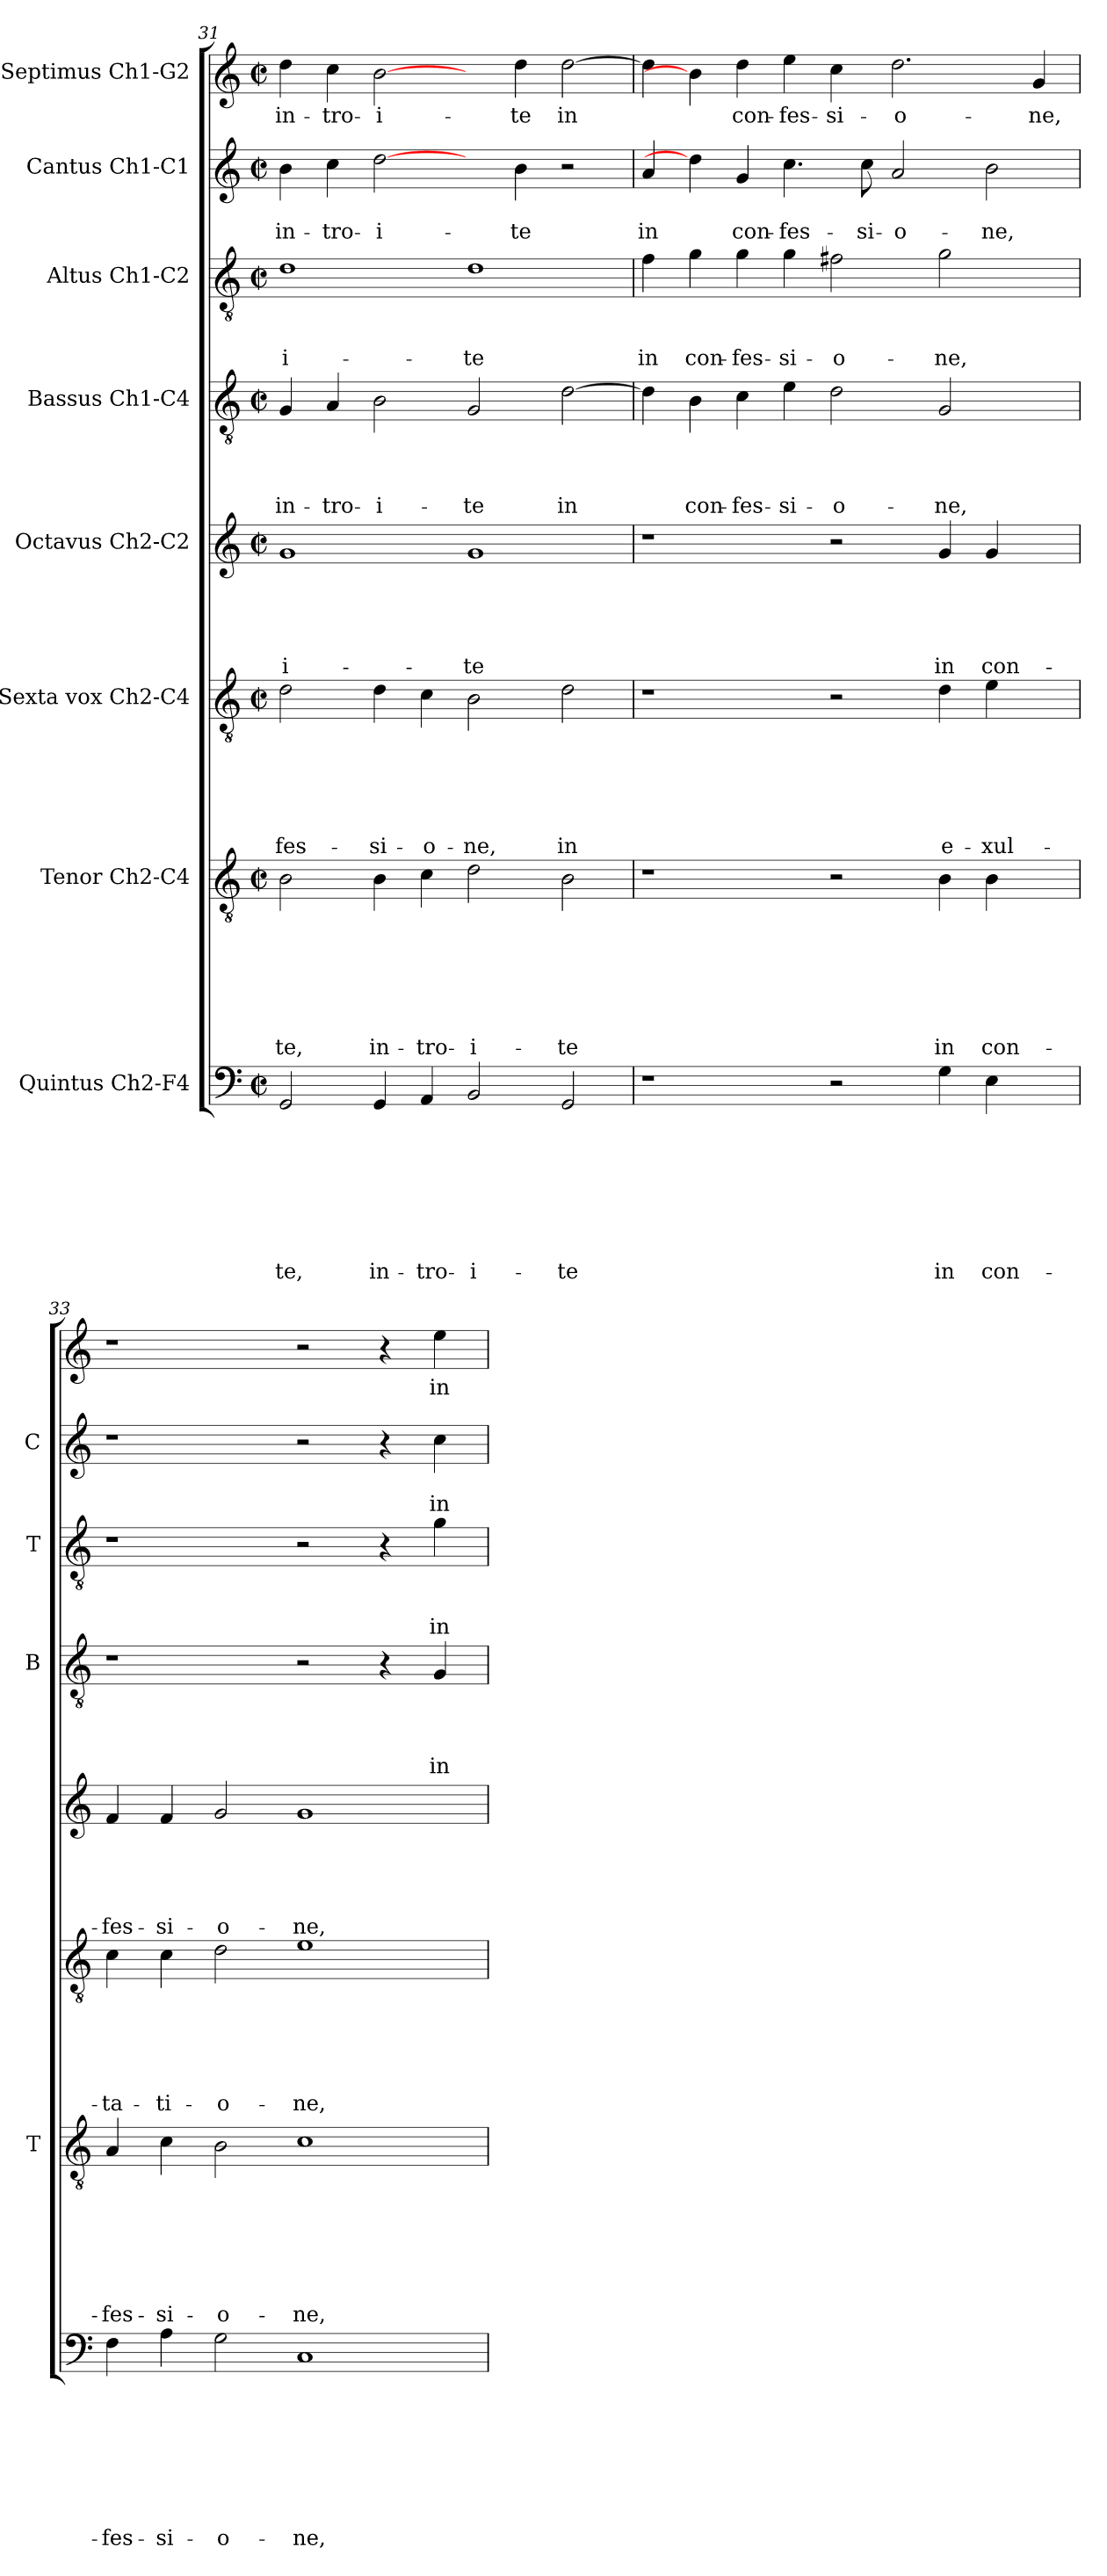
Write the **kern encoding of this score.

**kern	**text	**text	**text	**text	**text	**text	**text	**text	**kern	**text	**text	**text	**text	**text	**text	**text	**kern	**text	**text	**text	**text	**text	**text	**kern	**text	**text	**text	**text	**text	**kern	**text	**text	**text	**text	**kern	**text	**text	**text	**kern	**text	**text	**kern	**text
*part8	*part8	*part8	*part8	*part8	*part8	*part8	*part8	*part8	*part7	*part7	*part7	*part7	*part7	*part7	*part7	*part7	*part6	*part6	*part6	*part6	*part6	*part6	*part6	*part5	*part5	*part5	*part5	*part5	*part5	*part4	*part4	*part4	*part4	*part4	*part3	*part3	*part3	*part3	*part2	*part2	*part2	*part1	*part1
*staff8	*staff8	*staff8	*staff8	*staff8	*staff8	*staff8	*staff8	*staff8	*staff7	*staff7	*staff7	*staff7	*staff7	*staff7	*staff7	*staff7	*staff6	*staff6	*staff6	*staff6	*staff6	*staff6	*staff6	*staff5	*staff5	*staff5	*staff5	*staff5	*staff5	*staff4	*staff4	*staff4	*staff4	*staff4	*staff3	*staff3	*staff3	*staff3	*staff2	*staff2	*staff2	*staff1	*staff1
*I"Quintus Ch2-F4	*	*	*	*	*	*	*	*	*I"Tenor Ch2-C4	*	*	*	*	*	*	*	*I"Sexta vox  Ch2-C4	*	*	*	*	*	*	*I"Octavus Ch2-C2	*	*	*	*	*	*I"Bassus  Ch1-C4	*	*	*	*	*I"Altus Ch1-C2	*	*	*	*I"Cantus Ch1-C1	*	*	*I"Septimus Ch1-G2	*
*	*	*	*	*	*	*	*	*	*I'T	*	*	*	*	*	*	*	*	*	*	*	*	*	*	*	*	*	*	*	*	*I'B	*	*	*	*	*I'T	*	*	*	*I'C	*	*	*	*
*clefF4	*	*	*	*	*	*	*	*	*clefGv2	*	*	*	*	*	*	*	*clefGv2	*	*	*	*	*	*	*clefG2	*	*	*	*	*	*clefGv2	*	*	*	*	*clefGv2	*	*	*	*clefG2	*	*	*clefG2	*
*k[]	*	*	*	*	*	*	*	*	*k[]	*	*	*	*	*	*	*	*k[]	*	*	*	*	*	*	*k[]	*	*	*	*	*	*k[]	*	*	*	*	*k[]	*	*	*	*k[]	*	*	*k[]	*
*C:	*	*	*	*	*	*	*	*	*C:	*	*	*	*	*	*	*	*C:	*	*	*	*	*	*	*C:	*	*	*	*	*	*C:	*	*	*	*	*C:	*	*	*	*C:	*	*	*C:	*
*M2/2	*	*	*	*	*	*	*	*	*M2/2	*	*	*	*	*	*	*	*M2/2	*	*	*	*	*	*	*M2/2	*	*	*	*	*	*M2/2	*	*	*	*	*M2/2	*	*	*	*M2/2	*	*	*M2/2	*
*met(c|)	*	*	*	*	*	*	*	*	*met(c|)	*	*	*	*	*	*	*	*met(c|)	*	*	*	*	*	*	*met(c|)	*	*	*	*	*	*met(c|)	*	*	*	*	*met(c|)	*	*	*	*met(c|)	*	*	*met(c|)	*
=31	=31	=31	=31	=31	=31	=31	=31	=31	=31	=31	=31	=31	=31	=31	=31	=31	=31	=31	=31	=31	=31	=31	=31	=31	=31	=31	=31	=31	=31	=31	=31	=31	=31	=31	=31	=31	=31	=31	=31	=31	=31	=31	=31
!	!	!	!	!	!	!	!	!LO:LY:b	!	!	!	!	!	!	!	!LO:LY:b	!	!	!	!	!	!	!LO:LY:b	!	!	!	!	!	!LO:LY:b	!	!	!	!	!LO:LY:b	!	!	!	!LO:LY:b	!	!	!LO:LY:b	!	!LO:LY:b
2GG/	.	.	.	.	.	.	.	-te,	2B\	.	.	.	.	.	.	-te,	2d\	.	.	.	.	.	-fes-	1g	.	.	.	.	-i-	4G/	.	.	.	in-	1d	.	.	-i-	4b\	.	in-	4dd\	in-
!	!	!	!	!	!	!	!	!	!	!	!	!	!	!	!	!	!	!	!	!	!	!	!	!	!	!	!	!	!	!	!	!	!	!LO:LY:b	!	!	!	!	!	!	!LO:LY:b	!	!LO:LY:b
.	.	.	.	.	.	.	.	.	.	.	.	.	.	.	.	.	.	.	.	.	.	.	.	.	.	.	.	.	.	4A/	.	.	.	-tro-	.	.	.	.	4cc\	.	-tro-	4cc\	-tro-
!	!	!	!	!	!	!	!	!LO:LY:b	!	!	!	!	!	!	!	!LO:LY:b	!	!	!	!	!	!	!LO:LY:b	!	!	!	!	!	!	!	!	!	!	!LO:LY:b	!	!	!	!	!	!	!LO:LY:b	!	!LO:LY:b
4GG/	.	.	.	.	.	.	.	in-	4B\	.	.	.	.	.	.	in-	4d\	.	.	.	.	.	-si-	.	.	.	.	.	.	2B\	.	.	.	-i-	.	.	.	.	[2dd\	.	-i-	[2b\	-i-
!	!	!	!	!	!	!	!	!LO:LY:b	!	!	!	!	!	!	!	!LO:LY:b	!	!	!	!	!	!	!LO:LY:b	!	!	!	!	!	!	!	!	!	!	!	!	!	!	!	!	!	!	!	!
4AA/	.	.	.	.	.	.	.	-tro-	4c\	.	.	.	.	.	.	-tro-	4c\	.	.	.	.	.	-o-	.	.	.	.	.	.	.	.	.	.	.	.	.	.	.	.	.	.	.	.
!	!	!	!	!	!	!	!	!LO:LY:b	!	!	!	!	!	!	!	!LO:LY:b	!	!	!	!	!	!	!LO:LY:b	!	!	!	!	!	!LO:LY:b	!	!	!	!	!LO:LY:b	!	!	!	!LO:LY:b	!	!	!	!	!
2BB/	.	.	.	.	.	.	.	-i-	2d\	.	.	.	.	.	.	-i-	2B\	.	.	.	.	.	-ne,	1g	.	.	.	.	-te	2G/	.	.	.	-te	1d	.	.	-te	4ryy	.	.	4ryy	.
!	!	!	!	!	!	!	!	!	!	!	!	!	!	!	!	!	!	!	!	!	!	!	!	!	!	!	!	!	!	!	!	!	!	!	!	!	!	!	!	!	!LO:LY:b	!	!LO:LY:b
.	.	.	.	.	.	.	.	.	.	.	.	.	.	.	.	.	.	.	.	.	.	.	.	.	.	.	.	.	.	.	.	.	.	.	.	.	.	.	4b\	.	-te	4dd\	-te
!	!	!	!	!	!	!	!	!LO:LY:b	!	!	!	!	!	!	!	!LO:LY:b	!	!	!	!	!	!	!LO:LY:b	!	!	!	!	!	!	!	!	!	!	!LO:LY:b	!	!	!	!	!	!	!	!	!LO:LY:b
2GG/	.	.	.	.	.	.	.	-te	2B\	.	.	.	.	.	.	-te	2d\	.	.	.	.	.	in	.	.	.	.	.	.	[2d\	.	.	.	in	.	.	.	.	2r	.	.	[2dd\	in
=32	=32	=32	=32	=32	=32	=32	=32	=32	=32	=32	=32	=32	=32	=32	=32	=32	=32	=32	=32	=32	=32	=32	=32	=32	=32	=32	=32	=32	=32	=32	=32	=32	=32	=32	=32	=32	=32	=32	=32	=32	=32	=32	=32
!	!	!	!	!	!	!	!	!	!	!	!	!	!	!	!	!	!	!	!	!	!	!	!	!	!	!	!	!	!	!	!	!	!	!	!	!	!	!LO:LY:b	!	!	!LO:LY:b	!	!
1r	.	.	.	.	.	.	.	.	1r	.	.	.	.	.	.	.	1r	.	.	.	.	.	.	1r	.	.	.	.	.	4d\]	.	.	.	.	4f\	.	.	in	4a/	.	in	4dd\]	.
!	!	!	!	!	!	!	!	!	!	!	!	!	!	!	!	!	!	!	!	!	!	!	!	!	!	!	!	!	!	!	!	!	!	!LO:LY:b	!	!	!	!LO:LY:b	!	!	!	!	!
.	.	.	.	.	.	.	.	.	.	.	.	.	.	.	.	.	.	.	.	.	.	.	.	.	.	.	.	.	.	4B\	.	.	.	con-	4g\	.	.	con-	4dd\]	.	.	4b\]	.
!	!	!	!	!	!	!	!	!	!	!	!	!	!	!	!	!	!	!	!	!	!	!	!	!	!	!	!	!	!	!	!	!	!	!LO:LY:b	!	!	!	!LO:LY:b	!	!	!LO:LY:b	!	!LO:LY:b
.	.	.	.	.	.	.	.	.	.	.	.	.	.	.	.	.	.	.	.	.	.	.	.	.	.	.	.	.	.	4c\	.	.	.	-fes-	4g\	.	.	-fes-	4g/	.	con-	4dd\	con-
!	!	!	!	!	!	!	!	!	!	!	!	!	!	!	!	!	!	!	!	!	!	!	!	!	!	!	!	!	!	!	!	!	!	!LO:LY:b	!	!	!	!LO:LY:b	!	!	!LO:LY:b	!	!LO:LY:b
.	.	.	.	.	.	.	.	.	.	.	.	.	.	.	.	.	.	.	.	.	.	.	.	.	.	.	.	.	.	4e\	.	.	.	-si-	4g\	.	.	-si-	4.cc\	.	-fes-	4ee\	-fes-
!	!	!	!	!	!	!	!	!	!	!	!	!	!	!	!	!	!	!	!	!	!	!	!	!	!	!	!	!	!	!	!	!	!	!LO:LY:b	!	!	!	!LO:LY:b	!	!	!	!	!LO:LY:b
2r	.	.	.	.	.	.	.	.	2r	.	.	.	.	.	.	.	2r	.	.	.	.	.	.	2r	.	.	.	.	.	2d\	.	.	.	-o-	2f#X\	.	.	-o-	.	.	.	4cc\	-si-
!	!	!	!	!	!	!	!	!	!	!	!	!	!	!	!	!	!	!	!	!	!	!	!	!	!	!	!	!	!	!	!	!	!	!	!	!	!	!	!	!	!LO:LY:b	!	!
.	.	.	.	.	.	.	.	.	.	.	.	.	.	.	.	.	.	.	.	.	.	.	.	.	.	.	.	.	.	.	.	.	.	.	.	.	.	.	8cc\	.	-si-	.	.
!	!	!	!	!	!	!	!	!	!	!	!	!	!	!	!	!	!	!	!	!	!	!	!	!	!	!	!	!	!	!	!	!	!	!	!	!	!	!	!	!	!LO:LY:b	!	!LO:LY:b
.	.	.	.	.	.	.	.	.	.	.	.	.	.	.	.	.	.	.	.	.	.	.	.	.	.	.	.	.	.	.	.	.	.	.	.	.	.	.	2a/	.	-o-	2.dd\	-o-
!	!	!	!	!	!	!	!	!LO:LY:b	!	!	!	!	!	!	!	!LO:LY:b	!	!	!	!	!	!	!LO:LY:b	!	!	!	!	!	!LO:LY:b	!	!	!	!	!LO:LY:b	!	!	!	!LO:LY:b	!	!	!	!	!
4G\	.	.	.	.	.	.	.	in	4B\	.	.	.	.	.	.	in	4d\	.	.	.	.	.	e-	4g/	.	.	.	.	in	2G/	.	.	.	-ne,	2g\	.	.	-ne,	.	.	.	.	.
!	!	!	!	!	!	!	!	!LO:LY:b	!	!	!	!	!	!	!	!LO:LY:b	!	!	!	!	!	!	!LO:LY:b	!	!	!	!	!	!LO:LY:b	!	!	!	!	!	!	!	!	!	!	!	!LO:LY:b	!	!
4E\	.	.	.	.	.	.	.	con-	4B\	.	.	.	.	.	.	con-	4e\	.	.	.	.	.	-xul-	4g/	.	.	.	.	con-	.	.	.	.	.	.	.	.	.	2b\	.	-ne,	.	.
!	!	!	!	!	!	!	!	!	!	!	!	!	!	!	!	!	!	!	!	!	!	!	!	!	!	!	!	!	!	!	!	!	!	!	!	!	!	!	!	!	!	!	!LO:LY:b
4ryy	.	.	.	.	.	.	.	.	4ryy	.	.	.	.	.	.	.	4ryy	.	.	.	.	.	.	4ryy	.	.	.	.	.	4ryy	.	.	.	.	4ryy	.	.	.	.	.	.	4g/	-ne,
=33	=33	=33	=33	=33	=33	=33	=33	=33	=33	=33	=33	=33	=33	=33	=33	=33	=33	=33	=33	=33	=33	=33	=33	=33	=33	=33	=33	=33	=33	=33	=33	=33	=33	=33	=33	=33	=33	=33	=33	=33	=33	=33	=33
!	!	!	!	!	!	!	!	!LO:LY:b	!	!	!	!	!	!	!	!LO:LY:b	!	!	!	!	!	!	!LO:LY:b	!	!	!	!	!	!LO:LY:b	!	!	!	!	!	!	!	!	!	!	!	!	!	!
4F\	.	.	.	.	.	.	.	-fes-	4A/	.	.	.	.	.	.	-fes-	4c\	.	.	.	.	.	-ta-	4f/	.	.	.	.	-fes-	1r	.	.	.	.	1r	.	.	.	1r	.	.	1r	.
!	!	!	!	!	!	!	!	!LO:LY:b	!	!	!	!	!	!	!	!LO:LY:b	!	!	!	!	!	!	!LO:LY:b	!	!	!	!	!	!LO:LY:b	!	!	!	!	!	!	!	!	!	!	!	!	!	!
4A\	.	.	.	.	.	.	.	-si-	4c\	.	.	.	.	.	.	-si-	4c\	.	.	.	.	.	-ti-	4f/	.	.	.	.	-si-	.	.	.	.	.	.	.	.	.	.	.	.	.	.
!	!	!	!	!	!	!	!	!LO:LY:b	!	!	!	!	!	!	!	!LO:LY:b	!	!	!	!	!	!	!LO:LY:b	!	!	!	!	!	!LO:LY:b	!	!	!	!	!	!	!	!	!	!	!	!	!	!
2G\	.	.	.	.	.	.	.	-o-	2B\	.	.	.	.	.	.	-o-	2d\	.	.	.	.	.	-o-	2g/	.	.	.	.	-o-	.	.	.	.	.	.	.	.	.	.	.	.	.	.
!	!	!	!	!	!	!	!	!LO:LY:b	!	!	!	!	!	!	!	!LO:LY:b	!	!	!	!	!	!	!LO:LY:b	!	!	!	!	!	!LO:LY:b	!	!	!	!	!	!	!	!	!	!	!	!	!	!
1C	.	.	.	.	.	.	.	-ne,	1c	.	.	.	.	.	.	-ne,	1e	.	.	.	.	.	-ne,	1g	.	.	.	.	-ne,	2r	.	.	.	.	2r	.	.	.	2r	.	.	2r	.
.	.	.	.	.	.	.	.	.	.	.	.	.	.	.	.	.	.	.	.	.	.	.	.	.	.	.	.	.	.	4r	.	.	.	.	4r	.	.	.	4r	.	.	4r	.
!	!	!	!	!	!	!	!	!	!	!	!	!	!	!	!	!	!	!	!	!	!	!	!	!	!	!	!	!	!	!	!	!	!	!LO:LY:b	!	!	!	!LO:LY:b	!	!	!LO:LY:b	!	!LO:LY:b
.	.	.	.	.	.	.	.	.	.	.	.	.	.	.	.	.	.	.	.	.	.	.	.	.	.	.	.	.	.	4G/	.	.	.	in	4g\	.	.	in	4cc\	.	in	4ee\	in
=	=	=	=	=	=	=	=	=	=	=	=	=	=	=	=	=	=	=	=	=	=	=	=	=	=	=	=	=	=	=	=	=	=	=	=	=	=	=	=	=	=	=	=
*-	*-	*-	*-	*-	*-	*-	*-	*-	*-	*-	*-	*-	*-	*-	*-	*-	*-	*-	*-	*-	*-	*-	*-	*-	*-	*-	*-	*-	*-	*-	*-	*-	*-	*-	*-	*-	*-	*-	*-	*-	*-	*-	*-
